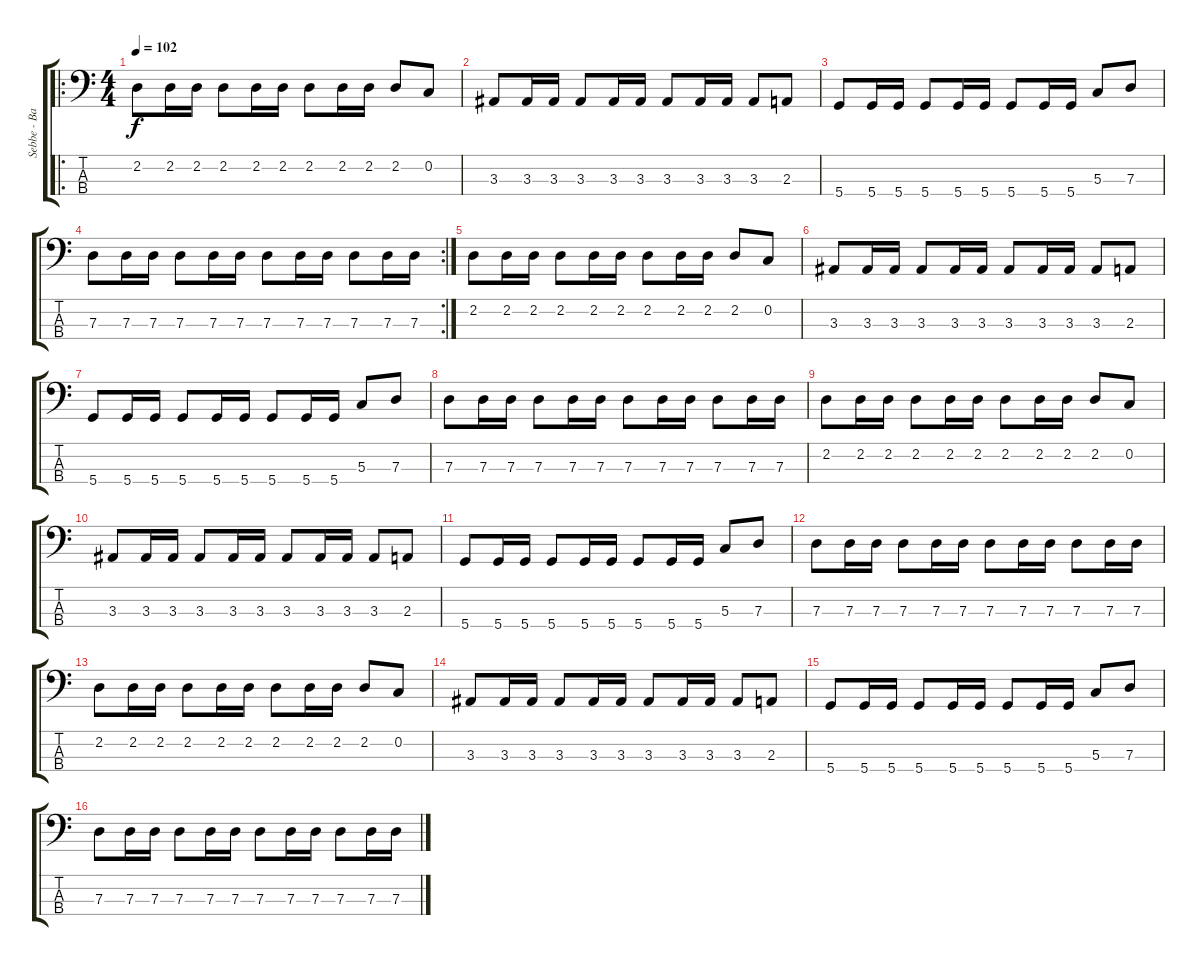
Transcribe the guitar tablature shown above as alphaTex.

\track ("Sebbe - Bass" "Sebbe - Ba") {instrument electricbassfinger}
\staff {score tabs}
\tuning (F2 C2 G1 D1) {hide}
\ro
\ts (4 4)
\tempo 102
\clef f4
\ks c
2.2.8{dy f} 2.2.16 2.2.16 2.2.8 2.2.16 2.2.16 2.2.8 2.2.16 2.2.16 2.2.8 0.2.8 |
3.3.8 3.3.16 3.3.16 3.3.8 3.3.16 3.3.16 3.3.8 3.3.16 3.3.16 3.3.8 2.3.8 |
5.4.8 5.4.16 5.4.16 5.4.8 5.4.16 5.4.16 5.4.8 5.4.16 5.4.16 5.3.8 7.3.8 |
\rc 2
7.3.8 7.3.16 7.3.16 7.3.8 7.3.16 7.3.16 7.3.8 7.3.16 7.3.16 7.3.8 7.3.16 7.3.16 |
2.2.8 2.2.16 2.2.16 2.2.8 2.2.16 2.2.16 2.2.8 2.2.16 2.2.16 2.2.8 0.2.8 |
3.3.8 3.3.16 3.3.16 3.3.8 3.3.16 3.3.16 3.3.8 3.3.16 3.3.16 3.3.8 2.3.8 |
5.4.8 5.4.16 5.4.16 5.4.8 5.4.16 5.4.16 5.4.8 5.4.16 5.4.16 5.3.8 7.3.8 |
7.3.8 7.3.16 7.3.16 7.3.8 7.3.16 7.3.16 7.3.8 7.3.16 7.3.16 7.3.8 7.3.16 7.3.16 |
2.2.8 2.2.16 2.2.16 2.2.8 2.2.16 2.2.16 2.2.8 2.2.16 2.2.16 2.2.8 0.2.8 |
3.3.8 3.3.16 3.3.16 3.3.8 3.3.16 3.3.16 3.3.8 3.3.16 3.3.16 3.3.8 2.3.8 |
5.4.8 5.4.16 5.4.16 5.4.8 5.4.16 5.4.16 5.4.8 5.4.16 5.4.16 5.3.8 7.3.8 |
7.3.8 7.3.16 7.3.16 7.3.8 7.3.16 7.3.16 7.3.8 7.3.16 7.3.16 7.3.8 7.3.16 7.3.16 |
2.2.8 2.2.16 2.2.16 2.2.8 2.2.16 2.2.16 2.2.8 2.2.16 2.2.16 2.2.8 0.2.8 |
3.3.8 3.3.16 3.3.16 3.3.8 3.3.16 3.3.16 3.3.8 3.3.16 3.3.16 3.3.8 2.3.8 |
5.4.8 5.4.16 5.4.16 5.4.8 5.4.16 5.4.16 5.4.8 5.4.16 5.4.16 5.3.8 7.3.8 |
7.3.8 7.3.16 7.3.16 7.3.8 7.3.16 7.3.16 7.3.8 7.3.16 7.3.16 7.3.8 7.3.16 7.3.16
